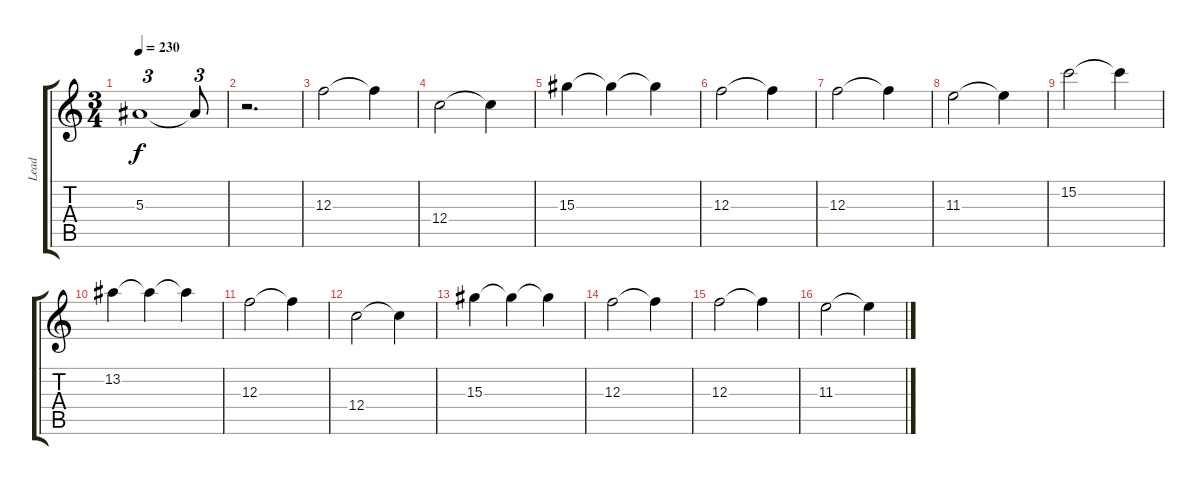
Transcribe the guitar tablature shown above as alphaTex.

\track ("Lead" "Lead") {instrument distortionguitar}
\staff {score tabs}
\tuning (D4 A3 F3 C3 G2 C2) {hide}
\ts (3 4)
\tempo 230
\clef g2
\ks c
5.3.1{tu (3 2) dy f} 5.3{t}.8{tu (3 2)} |
r.2{d} |
12.3.2 12.3{t}.4 |
12.4.2 12.4{t}.4 |
15.3.4 15.3{t}.4 15.3{t}.4 |
12.3.2 12.3{t}.4 |
12.3.2 12.3{t}.4 |
11.3.2 11.3{t}.4 |
15.2.2 15.2{t}.4 |
13.2.4 13.2{t}.4 13.2{t}.4 |
12.3.2 12.3{t}.4 |
12.4.2 12.4{t}.4 |
15.3.4 15.3{t}.4 15.3{t}.4 |
12.3.2 12.3{t}.4 |
12.3.2 12.3{t}.4 |
11.3.2 11.3{t}.4
